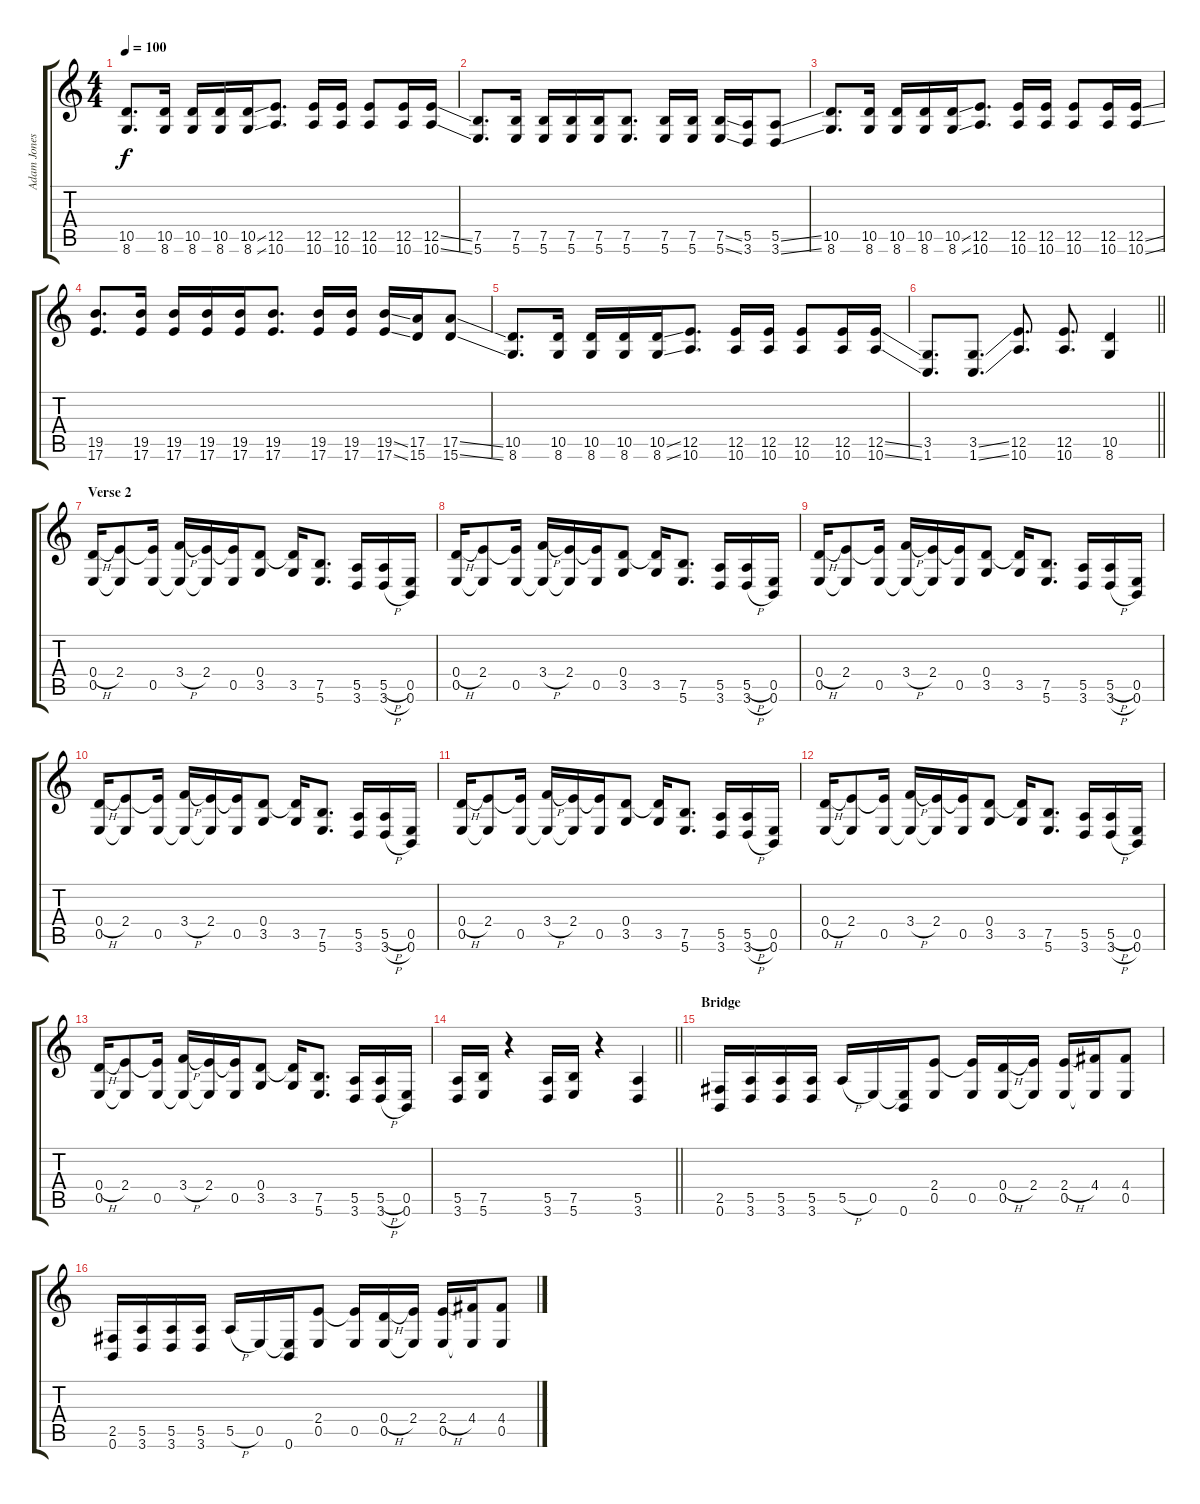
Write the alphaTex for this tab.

\track ("Adam Jones - Guitar" "Adam Jones") {instrument distortionguitar}
\staff {score tabs}
\tuning (E4 B3 G3 D3 E2 B1) {hide}
\ts (4 4)
\tempo 100
\clef g2
\ks c
(10.5 8.6).8{d dy f} (10.5 8.6).16 (10.5 8.6).16 (10.5 8.6).16 (10.5{ss} 8.6{ss}).16 (12.5 10.6).8{d} (12.5 10.6).16 (12.5 10.6).16 (12.5 10.6).8 (12.5 10.6).16 (12.5{ss} 10.6{ss}).16 |
(7.5 5.6).8{d} (7.5 5.6).16 (7.5 5.6).16 (7.5 5.6).16 (7.5 5.6).16 (7.5 5.6).8{d} (7.5 5.6).16 (7.5 5.6).16 (7.5{ss} 5.6{ss}).16 (5.5 3.6).16 (5.5{ss} 3.6{ss}).8 |
(10.5 8.6).8{d} (10.5 8.6).16 (10.5 8.6).16 (10.5 8.6).16 (10.5{ss} 8.6{ss}).16 (12.5 10.6).8{d} (12.5 10.6).16 (12.5 10.6).16 (12.5 10.6).8 (12.5 10.6).16 (12.5{ss} 10.6{ss}).16 |
(19.5 17.6).8{d} (19.5 17.6).16 (19.5 17.6).16 (19.5 17.6).16 (19.5 17.6).16 (19.5 17.6).8{d} (19.5 17.6).16 (19.5 17.6).16 (19.5{ss} 17.6{ss}).16 (17.5 15.6).16 (17.5{ss} 15.6{ss}).8 |
(10.5 8.6).8{d} (10.5 8.6).16 (10.5 8.6).16 (10.5 8.6).16 (10.5{ss} 8.6{ss}).16 (12.5 10.6).8{d} (12.5 10.6).16 (12.5 10.6).16 (12.5 10.6).8 (12.5 10.6).16 (12.5{ss} 10.6{ss}).16 |
\barLineRight lightlight
(3.5 1.6).8{d} (3.5{ss} 1.6{ss}).8{d} (12.5 10.6).8{d} (12.5 10.6).8{d} (10.5 8.6).4 |
\section ("" "Verse 2")
(0.4{h} 0.5).16 (2.4 0.5{t}).8 (2.4{t} 0.5).16 (3.4{h} 0.5{t}).16 (2.4 0.5{t}).16 (2.4{t} 0.5).16 (0.4 3.5).8 (0.4{t} 3.5).16 (7.5 5.6).8{d} (5.5 3.6).16 (5.5{h} 3.6{h}).16 (0.5 0.6).16 |
(0.4{h} 0.5).16 (2.4 0.5{t}).8 (2.4{t} 0.5).16 (3.4{h} 0.5{t}).16 (2.4 0.5{t}).16 (2.4{t} 0.5).16 (0.4 3.5).8 (0.4{t} 3.5).16 (7.5 5.6).8{d} (5.5 3.6).16 (5.5{h} 3.6{h}).16 (0.5 0.6).16 |
(0.4{h} 0.5).16 (2.4 0.5{t}).8 (2.4{t} 0.5).16 (3.4{h} 0.5{t}).16 (2.4 0.5{t}).16 (2.4{t} 0.5).16 (0.4 3.5).8 (0.4{t} 3.5).16 (7.5 5.6).8{d} (5.5 3.6).16 (5.5{h} 3.6{h}).16 (0.5 0.6).16 |
(0.4{h} 0.5).16 (2.4 0.5{t}).8 (2.4{t} 0.5).16 (3.4{h} 0.5{t}).16 (2.4 0.5{t}).16 (2.4{t} 0.5).16 (0.4 3.5).8 (0.4{t} 3.5).16 (7.5 5.6).8{d} (5.5 3.6).16 (5.5{h} 3.6{h}).16 (0.5 0.6).16 |
(0.4{h} 0.5).16 (2.4 0.5{t}).8 (2.4{t} 0.5).16 (3.4{h} 0.5{t}).16 (2.4 0.5{t}).16 (2.4{t} 0.5).16 (0.4 3.5).8 (0.4{t} 3.5).16 (7.5 5.6).8{d} (5.5 3.6).16 (5.5{h} 3.6{h}).16 (0.5 0.6).16 |
(0.4{h} 0.5).16 (2.4 0.5{t}).8 (2.4{t} 0.5).16 (3.4{h} 0.5{t}).16 (2.4 0.5{t}).16 (2.4{t} 0.5).16 (0.4 3.5).8 (0.4{t} 3.5).16 (7.5 5.6).8{d} (5.5 3.6).16 (5.5{h} 3.6{h}).16 (0.5 0.6).16 |
(0.4{h} 0.5).16 (2.4 0.5{t}).8 (2.4{t} 0.5).16 (3.4{h} 0.5{t}).16 (2.4 0.5{t}).16 (2.4{t} 0.5).16 (0.4 3.5).8 (0.4{t} 3.5).16 (7.5 5.6).8{d} (5.5 3.6).16 (5.5{h} 3.6{h}).16 (0.5 0.6).16 |
\barLineRight lightlight
(5.5 3.6).16 (7.5 5.6).16 r.4 (5.5 3.6).16 (7.5 5.6).16 r.4 (5.5 3.6).4 |
\section ("" "Bridge")
(2.5 0.6).16 (5.5 3.6).16 (5.5 3.6).16 (5.5 3.6).16 5.5{h}.16 0.5.16 (0.5{t} 0.6).16 (2.4 0.5).8 (2.4{t} 0.5).16 (0.4{h} 0.5).16 (2.4 0.5{t}).16 (2.4{h} 0.5).16 (4.4 0.5{t}).16 (4.4 0.5).8 |
(2.5 0.6).16 (5.5 3.6).16 (5.5 3.6).16 (5.5 3.6).16 5.5{h}.16 0.5.16 (0.5{t} 0.6).16 (2.4 0.5).8 (2.4{t} 0.5).16 (0.4{h} 0.5).16 (2.4 0.5{t}).16 (2.4{h} 0.5).16 (4.4 0.5{t}).16 (4.4 0.5).8
